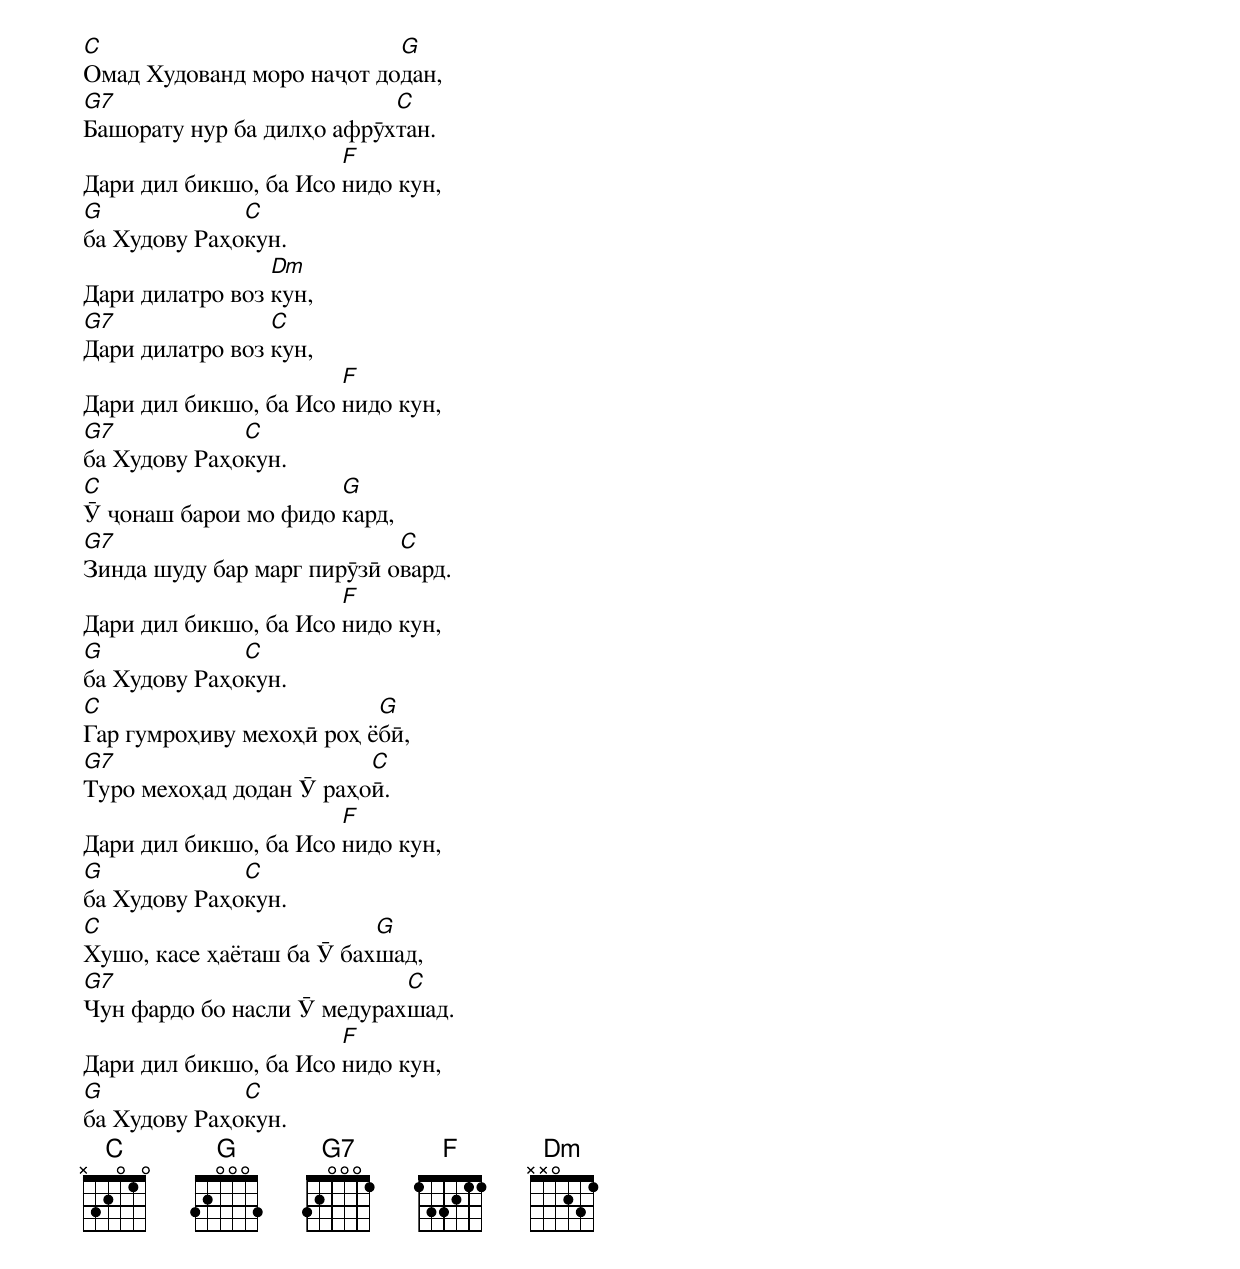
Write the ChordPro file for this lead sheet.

[C]Омад Худованд моро наҷот до[G]дан,
[G7]Башорату нур ба дилҳо афрӯх[C]тан.
Дари дил бикшо, ба Исо [F]нидо кун,
[G]ба Худову Раҳо[C]кун.
Дари дилатро воз [Dm]кун,
[G7]Дари дилатро воз [C]кун,
Дари дил бикшо, ба Исо [F]нидо кун,
[G7]ба Худову Раҳо[C]кун.
[C]Ӯ ҷонаш барои мо фидо [G]кард,
[G7]Зинда шуду бар марг пирӯзӣ о[C]вард.
Дари дил бикшо, ба Исо [F]нидо кун,
[G]ба Худову Раҳо[C]кун.
[C]Гар гумроҳиву мехоҳӣ роҳ ё[G]бӣ,
[G7]Туро мехоҳад додан Ӯ раҳо[C]ӣ.
Дари дил бикшо, ба Исо [F]нидо кун,
[G]ба Худову Раҳо[C]кун.
[C]Хушо, касе ҳаёташ ба Ӯ бах[G]шад,
[G7]Чун фардо бо насли Ӯ медурах[C]шад.
Дари дил бикшо, ба Исо [F]нидо кун,
[G]ба Худову Раҳо[C]кун.
